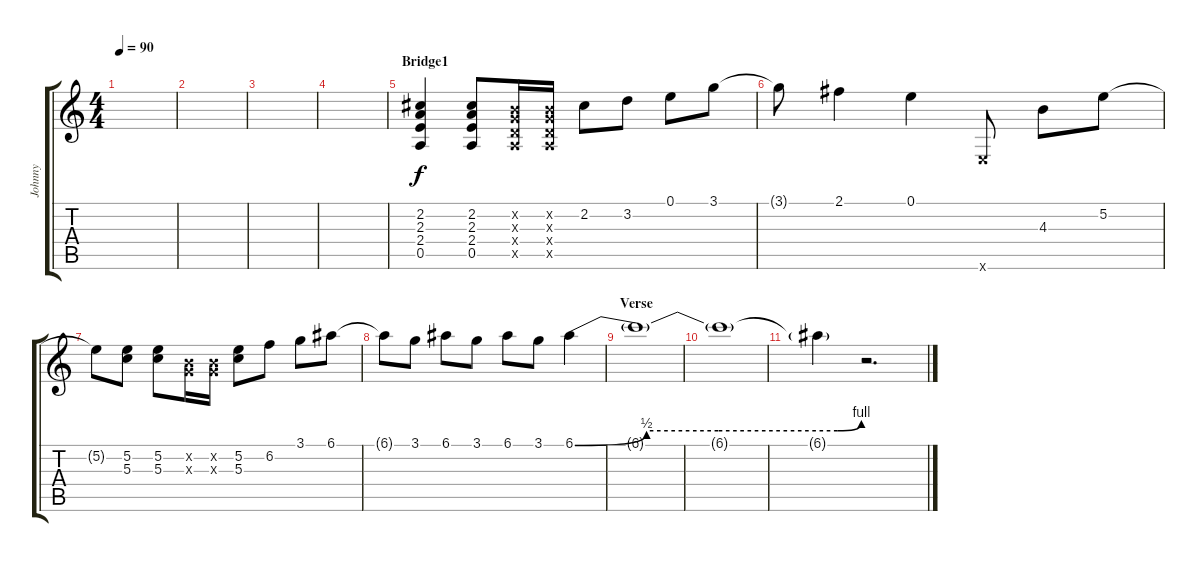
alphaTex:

\track ("Johnny" "Johnny") {instrument overdrivenguitar}
\staff {score tabs}
\tuning (E4 B3 G3 D3 A2 E2) {hide}
\ts (4 4)
\tempo 90
\clef g2
\ks c
|
|
|
|
\section ("" "Bridge1")
(2.2 2.3 2.4 0.5).4 (2.2 2.3 2.4 0.5).8 (0.2{x} 0.3{x} 0.4{x} 0.5{x}).16 (0.2{x} 0.3{x} 0.4{x} 0.5{x}).16 2.2.8 3.2.8 0.1.8 3.1.8 |
3.1{t}.8 2.1.4 0.1.4 0.6{x}.8 4.3.8 5.2.8 |
5.2{t}.8 (5.2 5.3).8 (5.2 5.3).8 (0.2{x} 0.3{x}).16 (0.2{x} 0.3{x}).16 (5.2 5.3).8 6.2.8 3.1.8 6.1.8 |
6.1{t}.8 3.1.8 6.1.8 3.1.8 6.1.8 3.1.8 6.1{be (custom 0 0 15 2 30 2 55 2 60 4)}.4 |
\section ("" "Verse")
6.1{t}.1 |
6.1{t}.1 |
6.1{t}.4 r.2{d}
